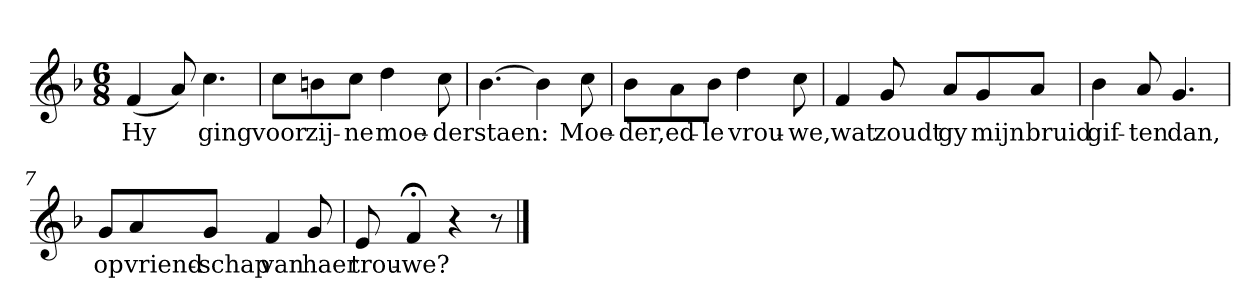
**kern	**text
*part1	*part1
*staff1	*staff1
*clefG2	*
*k[b-]	*
*F:	*
*M6/8	*
*MM120	*
=1	=1
(4f	Hy
8a)	.
4.cc	ging
=2	=2
8cc\L	voor
8bn\	zij-
8cc\J	-ne
4dd	moe-
8cc	-der
=3	=3
[4.b-	staen:
4b-]	.
8cc	Moe-
=4	=4
8b-\L	-der,
8a\	ed-
8b-\J	-le
4dd	vrou-
8cc	-we,
=5	=5
4f	wat
8g	zoudt
8a/L	gy
8g/	mijn
8a/J	bruid
=6	=6
4b-	gif-
8a	-ten
4.g	dan,
=7	=7
8g/L	op
8a/	vriend-
8g/J	-schap
4f	van
8g	haer
=8	=8
8e	trou-
4f;<	-we?
4r	.
8r	.
==	==
*-	*-
